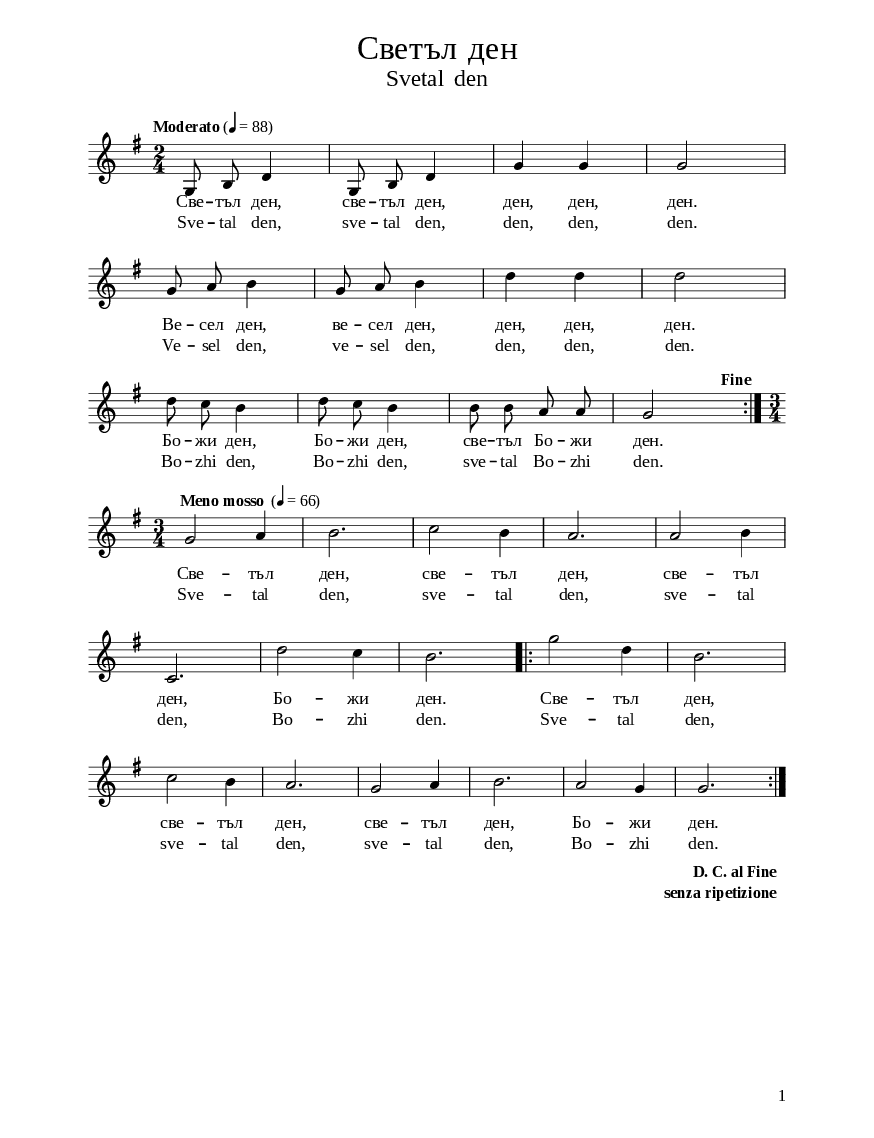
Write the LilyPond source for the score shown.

\version "2.18.2"

\paper {
  #(set-paper-size "a5")
}

\bookpart {
\paper {
  print-all-headers = ##t
  print-page-number = ##t
  print-first-page-number = ##t

  % put page numbers on the bottom
  oddHeaderMarkup = \markup ""
  evenHeaderMarkup = \markup ""
  oddFooterMarkup = \markup
    \fill-line {
      ""
      \on-the-fly #print-page-number-check-first \fromproperty #'page:page-number-string
    }
  evenFooterMarkup = \markup
    \fill-line {
      \on-the-fly #print-page-number-check-first \fromproperty #'page:page-number-string
      ""
    }

  left-margin = 1.5\cm
  right-margin = 1.5\cm
  top-margin = 1.6\cm
  bottom-margin = 1.2\cm
  ragged-bottom = ##t % do not spread the staves to fill the whole vertical space

  % change lyrics and titles font (affects notes also)
  fonts =
    #(make-pango-font-tree
     "Times New Roman"
     "DejaVu Sans"
     "DejaVu Sans Mono"
     (/ (* staff-height pt) 3.6))

  % change distance between staves
  system-system-spacing =
    #'((basic-distance . 12)
       (minimum-distance . 6)
       (padding . 1)
       (stretchability . 12))
}

\header {
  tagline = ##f
}

\score{
  \layout { 
    indent = 0.0\cm % remove first line indentation
    %ragged-last = ##f % do not spread last line to fill the whole space
    \context {
      \Score
      \omit BarNumber %remove bar numbers
    } % context

    \context { % change staff size
      \Staff
      fontSize = #+0 % affects notes size only
      \override StaffSymbol #'staff-space = #(magstep -3)
      \override StaffSymbol #'thickness = #0.5
      \override BarLine #'hair-thickness = #1
      %\override StaffSymbol #'ledger-line-thickness = #'(0 . 0)
    }

    \context { % adjust space between staff and lyrics and between the two lyric lines
      \Lyrics
      \override VerticalAxisGroup.nonstaff-relatedstaff-spacing = #'((basic-distance . 4.5))
      \override VerticalAxisGroup.nonstaff-nonstaff-spacing = #'((minimum-distance . 2))
    }
  } % layout

 \new Voice \absolute  {
  \clef treble
  \key g \major
  \time 2/4
  \tempo \markup { % make tempo note smaller
    \concat { "Moderato" \normal-text { " (" }
      \teeny \general-align #Y #DOWN \note {4} #0.8
      \normal-text { " = 88)" }
    }
  }  
  
   
  \autoBeamOff
  
  \repeat volta 2 { 
    g8 b d'4 | g8 b d'4 | g'4 g' | g'2 |   \break
  
  g'8 a'8 b'4 |  g'8 a'8 b'4 | d''4 d''4 | d''2 | \break
  
  d''8 c'' b'4 | d''8 c'' b'4 | b'8 b'8 a'8 a'8 | \tempo "                    Fine" g'2 } \break
  
   \time 3/4 
  \tempo \markup { % make tempo note smaller
    \concat { "       Meno mosso " \normal-text { " (" }
      \teeny \general-align #Y #DOWN \note {4} #0.8
      \normal-text { " = 66)" }
    }
  }  
   
   
   g'2 a'4 | b'2. | c''2 b'4 | a'2. | a'2 b'4 | \break
   
   c'2. | d''2 c''4 | b'2.   \repeat volta 2 { g''2 d''4 | b'2. \break
   
   c''2 b'4 | a'2. | g'2 a'4 | b'2. | a'2 g'4 | g'2.| }  \break
  
  }

\addlyrics {
  Све -- тъл ден, све  -- тъл ден,
ден, ден, ден.
Ве -- сел ден, ве -- сел ден,
ден, ден, ден.
Бо -- жи ден, Бо -- жи ден,
све -- тъл Бо -- жи ден.
Све -- тъл ден, све -- тъл ден,
све -- тъл ден, Бо -- жи ден.
Све -- тъл ден, све -- тъл ден,
све -- тъл ден, Бо -- жи ден.
    
  }
  \addlyrics {  Sve -- tal den, sve  -- tal den,
den, den, den.
Ve -- sel den, ve -- sel den,
den, den, den.
Bo -- zhi den, Bo -- zhi den,
sve -- tal Bo -- zhi den.
Sve -- tal den, sve -- tal den,
sve -- tal den, Bo -- zhi den.
Sve -- tal den, sve -- tal den,
sve -- tal den, Bo -- zhi den.
  
  }
  
  \header {
    title = \markup \column \normal-text \fontsize #2.5 {
              \center-align
              \line { Светъл ден}
              \vspace #-0.6
              \center-align
              \line \fontsize #-3 { Svetal den }
              \vspace #-0.8
              \center-align
              \line \fontsize #-3 { " " }
            }
  }
  
  \midi{}

} % score

 \markup \halign #-11.21 \raise #2.8 \override #'(baseline-skip . 2) { 
        \column  { 
          \line  \right-align { 
            \bold  { "D. C. al Fine" }
          }
          \line \right-align { 
            \bold { "senza ripetizione" }
          }
        }
      } 



\pageBreak

% include foreign translation(s) of the song
\version "2.22.0"

\markup \fill-line { \fontsize #6 "Lichter Tag" }
\markup \null
\markup \null
\markup \fontsize #+2.5 {
  \hspace #14
  \override #'(baseline-skip . 2)

  \column {
    \line { " " }


  \line { " "Lichter Tag, lichter Tag, Tag, Tag Tag,}

  \line { " "fröhlicher Tag, fröhlicher Tag, Tag, Tag.}

  \line { " "Licher Tag, lichter Tag, göttlicher Tag,}

  \line { " "lichter Tag, lichter Tag, lichter, göttlicher Tag.}

  }
}


} % bookpart
